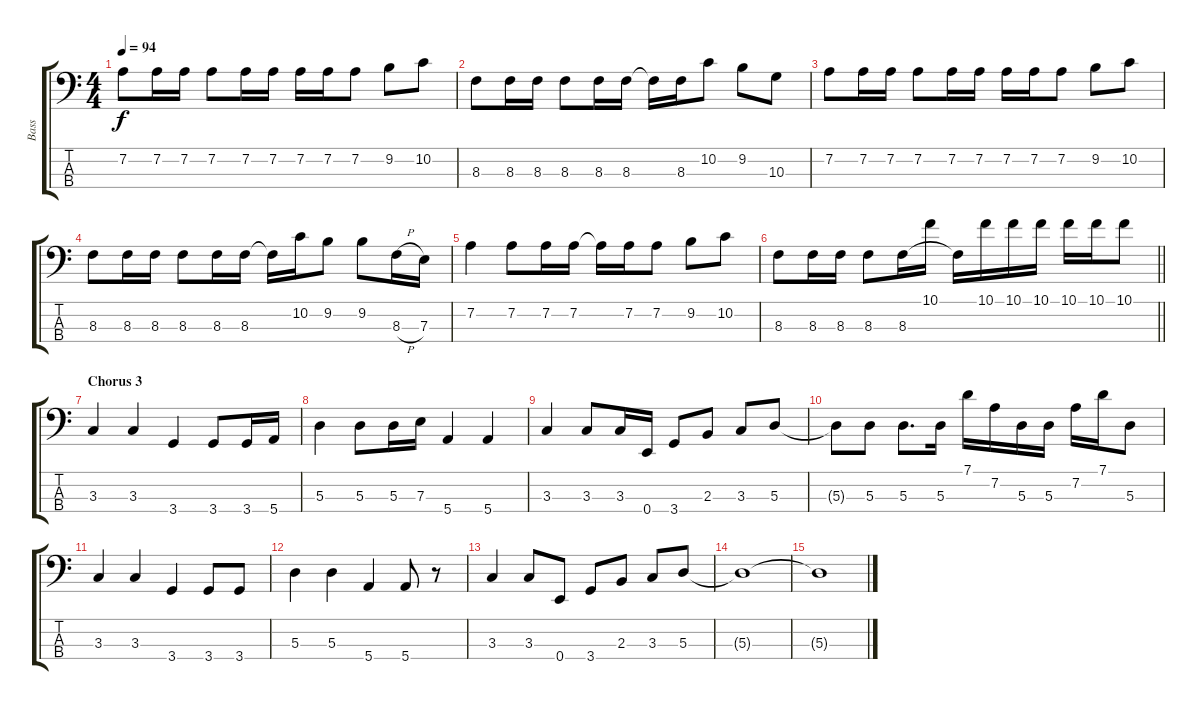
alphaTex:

\track ("Bass" "Bass") {mute instrument electricbassfinger}
\staff {score tabs}
\tuning (G2 D2 A1 E1) {hide}
\ts (4 4)
\tempo 94
\clef f4
\ks c
7.2.8{dy f} 7.2.16 7.2.16 7.2.8 7.2.16 7.2.16 7.2.16 7.2.16 7.2.8 9.2.8 10.2.8 |
8.3.8 8.3.16 8.3.16 8.3.8 8.3.16 8.3.16 8.3{t}.16 8.3.16 10.2.8 9.2.8 10.3.8 |
7.2.8 7.2.16 7.2.16 7.2.8 7.2.16 7.2.16 7.2.16 7.2.16 7.2.8 9.2.8 10.2.8 |
8.3.8 8.3.16 8.3.16 8.3.8 8.3.16 8.3.16 8.3{t}.16 10.2.16 9.2.8 9.2.8 8.3{h}.16 7.3.16 |
7.2.4 7.2.8 7.2.16 7.2.16 7.2{t}.16 7.2.16 7.2.8 9.2.8 10.2.8 |
\barLineRight lightlight
8.3.8 8.3.16 8.3.16 8.3.8 8.3.16 10.1.16 8.3{t}.16 10.1.16 10.1.16 10.1.16 10.1.16 10.1.16 10.1.8 |
\section ("" "Chorus 3")
3.3.4 3.3.4 3.4.4 3.4.8 3.4.16 5.4.16 |
5.3.4 5.3.8 5.3.16 7.3.16 5.4.4 5.4.4 |
3.3.4 3.3.8 3.3.16 0.4.16 3.4.8 2.3.8 3.3.8 5.3.8 |
5.3{t}.8 5.3.8 5.3.8{d} 5.3.16 7.1.16 7.2.16 5.3.16 5.3.16 7.2.16 7.1.16 5.3.8 |
3.3.4 3.3.4 3.4.4 3.4.8 3.4.8 |
5.3.4 5.3.4 5.4.4 5.4.8 r.8 |
3.3.4 3.3.8 0.4.8 3.4.8 2.3.8 3.3.8 5.3.8 |
5.3{t}.1 |
5.3{t}.1
